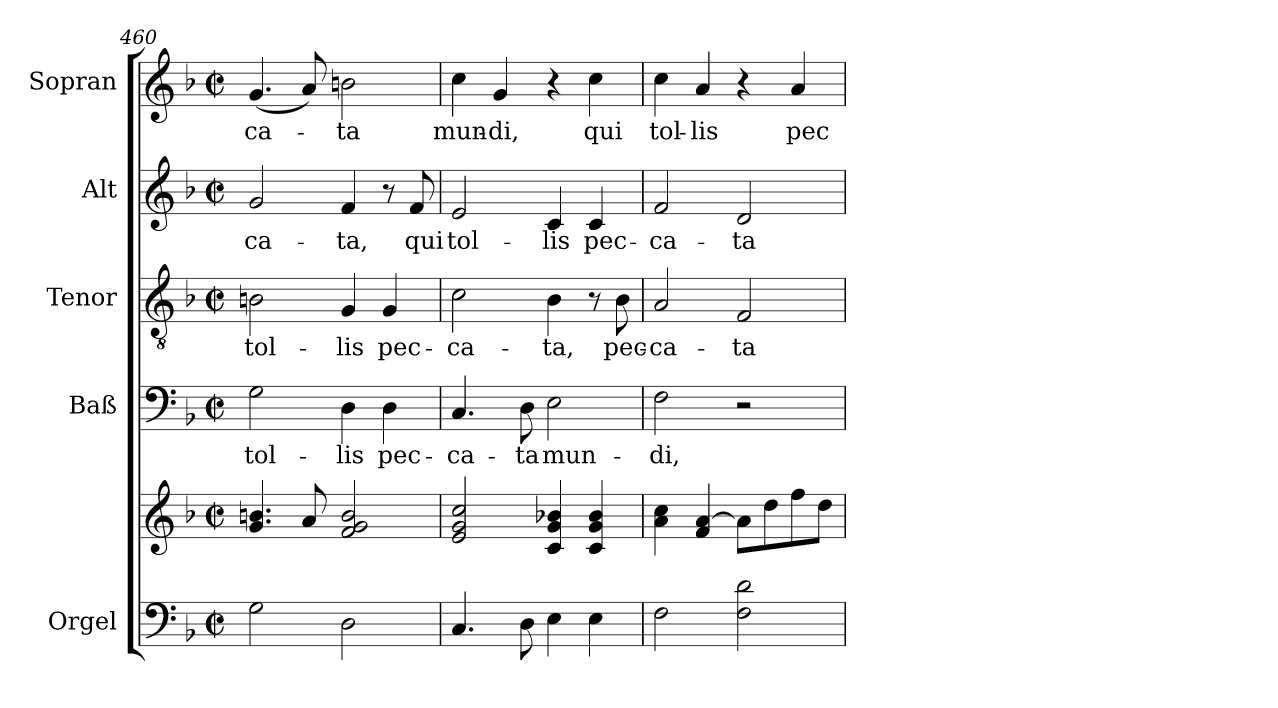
**kern	**kern	**kern	**text	**kern	**text	**kern	**text	**kern	**text
*part5	*part5	*part4	*part4	*part3	*part3	*part2	*part2	*part1	*part1
*staff6	*staff5	*staff4	*staff4	*staff3	*staff3	*staff2	*staff2	*staff1	*staff1
*I"Orgel	*	*I"Baß	*	*I"Tenor	*	*I"Alt	*	*I"Sopran	*
*I'Org.	*	*	*	*	*	*	*	*	*
*clefF4	*clefG2	*clefF4	*	*clefGv2	*	*clefG2	*	*clefG2	*
*k[b-]	*k[b-]	*k[b-]	*	*k[b-]	*	*k[b-]	*	*k[b-]	*
*F:	*F:	*F:	*	*F:	*	*F:	*	*F:	*
*M2/2	*M2/2	*M2/2	*	*M2/2	*	*M2/2	*	*M2/2	*
*met(c|)	*met(c|)	*met(c|)	*	*met(c|)	*	*met(c|)	*	*met(c|)	*
=460	=460	=460	=460	=460	=460	=460	=460	=460	=460
!	!	!	!LO:LY:b	!	!LO:LY:b	!	!LO:LY:b	!	!LO:LY:b
2G\	4.g/ 4.bn/	2G\	tol-	2Bn\	tol-	2g/	-ca-	(<4.g/	-ca-
.	8a/	.	.	.	.	.	.	8a/)	.
!	!	!	!LO:LY:b	!	!LO:LY:b	!	!LO:LY:b	!	!LO:LY:b
2D\	2f/ 2g/ 2b/	4D\	-lis	4G/	-lis	4f/	-ta,	2bn\	-ta
!	!	!	!LO:LY:b	!	!LO:LY:b	!	!	!	!
.	.	4D\	pec-	4G/	pec-	8r	.	.	.
!	!	!	!	!	!	!	!LO:LY:b	!	!
.	.	.	.	.	.	8f/	qui	.	.
=461	=461	=461	=461	=461	=461	=461	=461	=461	=461
!	!	!	!LO:LY:b	!	!LO:LY:b	!	!LO:LY:b	!	!LO:LY:b
4.C/	2e/ 2g/ 2cc/	4.C/	-ca-	2c\	-ca-	2e/	tol-	4cc\	mun-
!	!	!	!	!	!	!	!	!	!LO:LY:b
.	.	.	.	.	.	.	.	4g/	-di,
!	!	!	!LO:LY:b	!	!	!	!	!	!
8D\	.	8D\	-ta	.	.	.	.	.	.
!	!	!	!LO:LY:b	!	!LO:LY:b	!	!LO:LY:b	!	!
4E\	4c/ 4g/ 4b-X/	2E\	mun-	4B-\	-ta,	4c/	-lis	4r	.
!	!	!	!	!	!	!	!LO:LY:b	!	!LO:LY:b
4E\	4c/ 4g/ 4b-/	.	.	8r	.	4c/	pec-	4cc\	qui
!	!	!	!	!	!LO:LY:b	!	!	!	!
.	.	.	.	8B-\	pec-	.	.	.	.
=462	=462	=462	=462	=462	=462	=462	=462	=462	=462
!	!	!	!LO:LY:b	!	!LO:LY:b	!	!LO:LY:b	!	!LO:LY:b
2F\	4a\ 4cc\	2F\	-di,	2A/	-ca-	2f/	-ca-	4cc\	tol-
!	!	!	!	!	!	!	!	!	!LO:LY:b
.	4f/ [4a/	.	.	.	.	.	.	4a/	-lis
!	!	!	!	!	!LO:LY:b	!	!LO:LY:b	!	!
2F\ 2d\	8a\L]	2r	.	2F/	-ta	2d/	-ta	4r	.
.	8dd\	.	.	.	.	.	.	.	.
!	!	!	!	!	!	!	!	!	!LO:LY:b
.	8ff\	.	.	.	.	.	.	4a/	pec-
.	8dd\J	.	.	.	.	.	.	.	.
=	=	=	=	=	=	=	=	=	=
*-	*-	*-	*-	*-	*-	*-	*-	*-	*-
